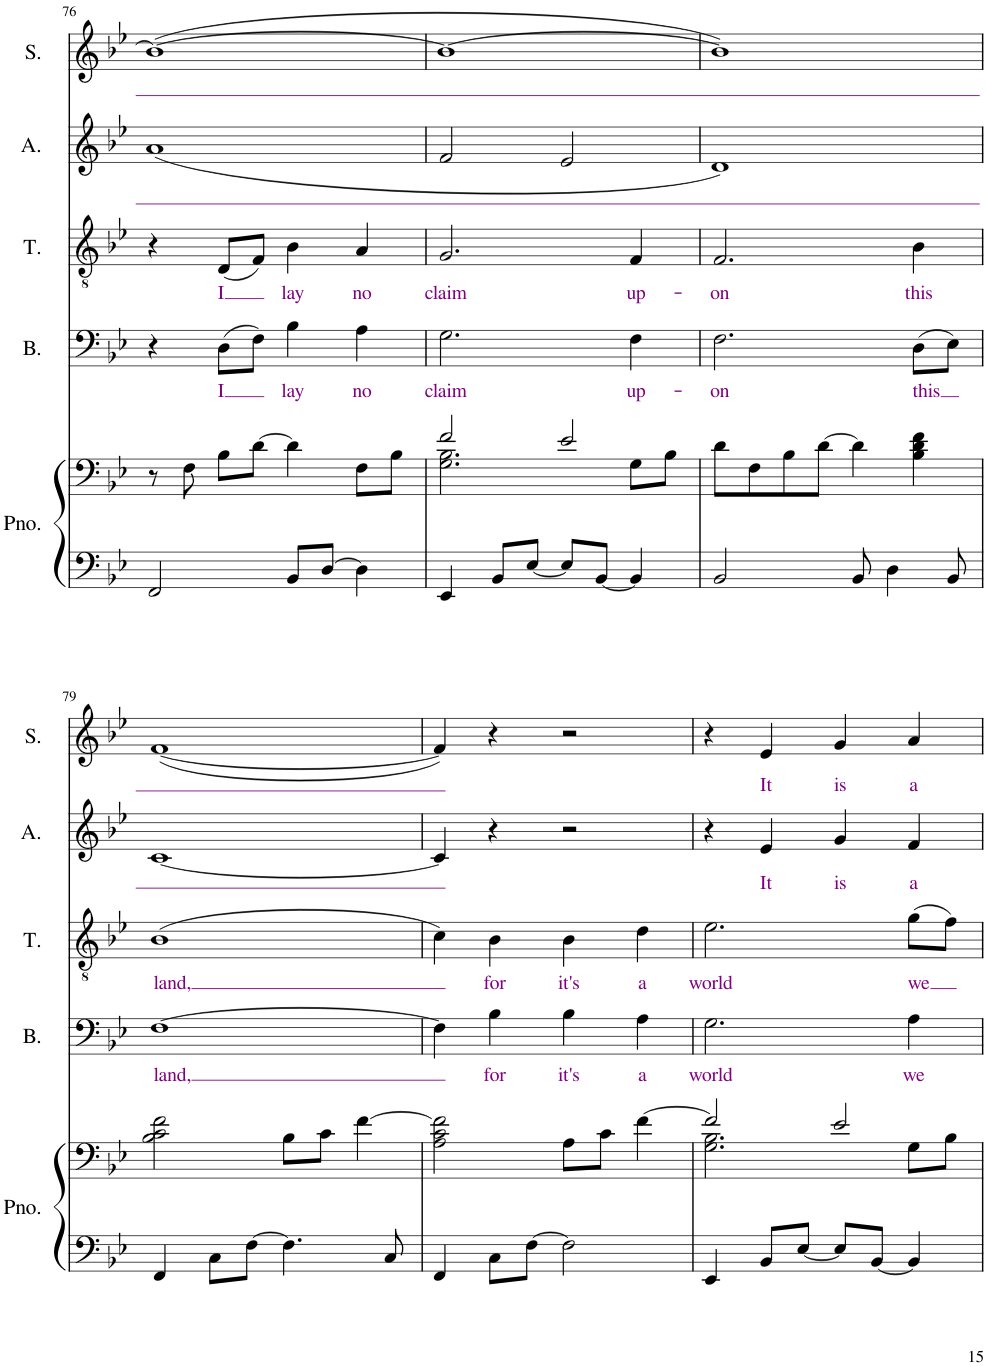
**kern	**kern	**kern	**text	**kern	**text	**kern	**text	**kern	**text
*part5	*part5	*part4	*part4	*part3	*part3	*part2	*part2	*part1	*part1
*staff6	*staff5	*staff4	*staff4	*staff3	*staff3	*staff2	*staff2	*staff1	*staff1
*I"Piano	*	*I"Bass	*	*I"Tenor	*	*I"Alto	*	*I"Soprano	*
*I'Pno.	*	*I'B.	*	*I'T.	*	*I'A.	*	*I'S.	*
!!LO:PB:g=z
*clefF4	*clefF4	*clefF4	*	*clefGv2	*	*clefG2	*	*clefG2	*
*k[b-e-]	*k[b-e-]	*k[b-e-]	*	*k[b-e-]	*	*k[b-e-]	*	*k[b-e-]	*
*M2/2	*M2/2	*M2/2	*	*M2/2	*	*M2/2	*	*M2/2	*
=76	=76	=76	=76	=76	=76	=76	=76	=76	=76
2FF/	8r	4r	.	4r	.	(1a	.	(1b-_	.
.	8F\	.	.	.	.	.	.	.	.
!	!	!	!LO:LY:b:color=#800080	!	!LO:LY:b:color=#800080	!	!	!	!
.	8B-\L	(8D\L	I	(8D/L	I	.	.	.	.
.	[8d\J	8F\J)	.	8F/J)	.	.	.	.	.
!	!	!	!LO:LY:b:color=#800080	!	!LO:LY:b:color=#800080	!	!	!	!
8BB-/L	4d\]	4B-\	lay	4B-\	lay	.	.	.	.
[8D/J	.	.	.	.	.	.	.	.	.
!	!	!	!LO:LY:b:color=#800080	!	!LO:LY:b:color=#800080	!	!	!	!
4D\]	8F\L	4A\	no	4A/	no	.	.	.	.
.	8B-\J	.	.	.	.	.	.	.	.
=77	=77	=77	=77	=77	=77	=77	=77	=77	=77
*	*^	*	*	*	*	*	*	*	*
!	!	!	!	!LO:LY:b:color=#800080	!	!LO:LY:b:color=#800080	!	!	!	!
4EE-/	2f/	2.G\ 2.B-\	2.G\	claim	2.G/	claim	2f/	.	1b-_	.
8BB-/L	.	.	.	.	.	.	.	.	.	.
[8E-/J	.	.	.	.	.	.	.	.	.	.
8E-/L]	2e-/	.	.	.	.	.	2e-/	.	.	.
[8BB-/J	.	.	.	.	.	.	.	.	.	.
!	!	!	!	!LO:LY:b:color=#800080	!	!LO:LY:b:color=#800080	!	!	!	!
4BB-/]	.	8G\L	4F\	up-	4F/	up-	.	.	.	.
.	.	8B-\J	.	.	.	.	.	.	.	.
=78	=78	=78	=78	=78	=78	=78	=78	=78	=78	=78
!	!	!	!	!LO:LY:b:color=#800080	!	!LO:LY:b:color=#800080	!	!	!	!
*	*v	*v	*	*	*	*	*	*	*	*
2BB-/	8d\L	2.F\	-on	2.F/	-on	1d)	.	1b-])	.
.	8F\	.	.	.	.	.	.	.	.
.	8B-\	.	.	.	.	.	.	.	.
.	[8d\J	.	.	.	.	.	.	.	.
8BB-/	4d\]	.	.	.	.	.	.	.	.
4D\	.	.	.	.	.	.	.	.	.
!	!	!	!LO:LY:b:color=#800080	!	!LO:LY:b:color=#800080	!	!	!	!
.	4B-\ 4d\ 4f\	(8D\L	this	4B-\	this	.	.	.	.
8BB-/	.	8E-\J)	.	.	.	.	.	.	.
!!LO:LB:g=z
=79	=79	=79	=79	=79	=79	=79	=79	=79	=79
!	!	!	!LO:LY:b:color=#800080	!	!LO:LY:b:color=#800080	!	!	!	!
4FF/	2B-\ 2c\ 2f\	[1F	-land,	(1B-	-land,	[1c	.	([1f	.
8C\L	.	.	.	.	.	.	.	.	.
[8F\J	.	.	.	.	.	.	.	.	.
4.F\]	8B-\L	.	.	.	.	.	.	.	.
.	8c\J	.	.	.	.	.	.	.	.
.	[4f\	.	.	.	.	.	.	.	.
8C/	.	.	.	.	.	.	.	.	.
=80	=80	=80	=80	=80	=80	=80	=80	=80	=80
4FF/	2A\ 2c\ 2f\]	4F\]	.	4c\)	.	4c/]	.	4f/])	.
!	!	!	!LO:LY:b:color=#800080	!	!LO:LY:b:color=#800080	!	!	!	!
8C\L	.	4B-\	for	4B-\	for	4r	.	4r	.
[8F\J	.	.	.	.	.	.	.	.	.
!	!	!	!LO:LY:b:color=#800080	!	!LO:LY:b:color=#800080	!	!	!	!
2F\]	8A\L	4B-\	it's	4B-\	it's	2r	.	2r	.
.	8c\J	.	.	.	.	.	.	.	.
!	!	!	!LO:LY:b:color=#800080	!	!LO:LY:b:color=#800080	!	!	!	!
.	[4f\	4A\	a	4d\	a	.	.	.	.
=81	=81	=81	=81	=81	=81	=81	=81	=81	=81
*	*^	*	*	*	*	*	*	*	*
!	!	!	!	!LO:LY:b:color=#800080	!	!LO:LY:b:color=#800080	!	!	!	!
4EE-/	2f/]	2.G\ 2.B-\	2.G\	world	2.e-\	world	4r	.	4r	.
!	!	!	!	!	!	!	!	!LO:LY:b:color=#800080	!	!LO:LY:b:color=#800080
8BB-/L	.	.	.	.	.	.	4e-/	It	4e-/	It
[8E-/J	.	.	.	.	.	.	.	.	.	.
!	!	!	!	!	!	!	!	!LO:LY:b:color=#800080	!	!LO:LY:b:color=#800080
8E-/L]	2e-/	.	.	.	.	.	4g/	is	4g/	is
[8BB-/J	.	.	.	.	.	.	.	.	.	.
!	!	!	!	!LO:LY:b:color=#800080	!	!LO:LY:b:color=#800080	!	!LO:LY:b:color=#800080	!	!LO:LY:b:color=#800080
4BB-/]	.	8G\L	4A\	we	(8g\L	we	4f/	a	4a/	a
.	.	8B-\J	.	.	8f\J)	.	.	.	.	.
*	*v	*v	*	*	*	*	*	*	*	*
=	=	=	=	=	=	=	=	=	=
*-	*-	*-	*-	*-	*-	*-	*-	*-	*-
